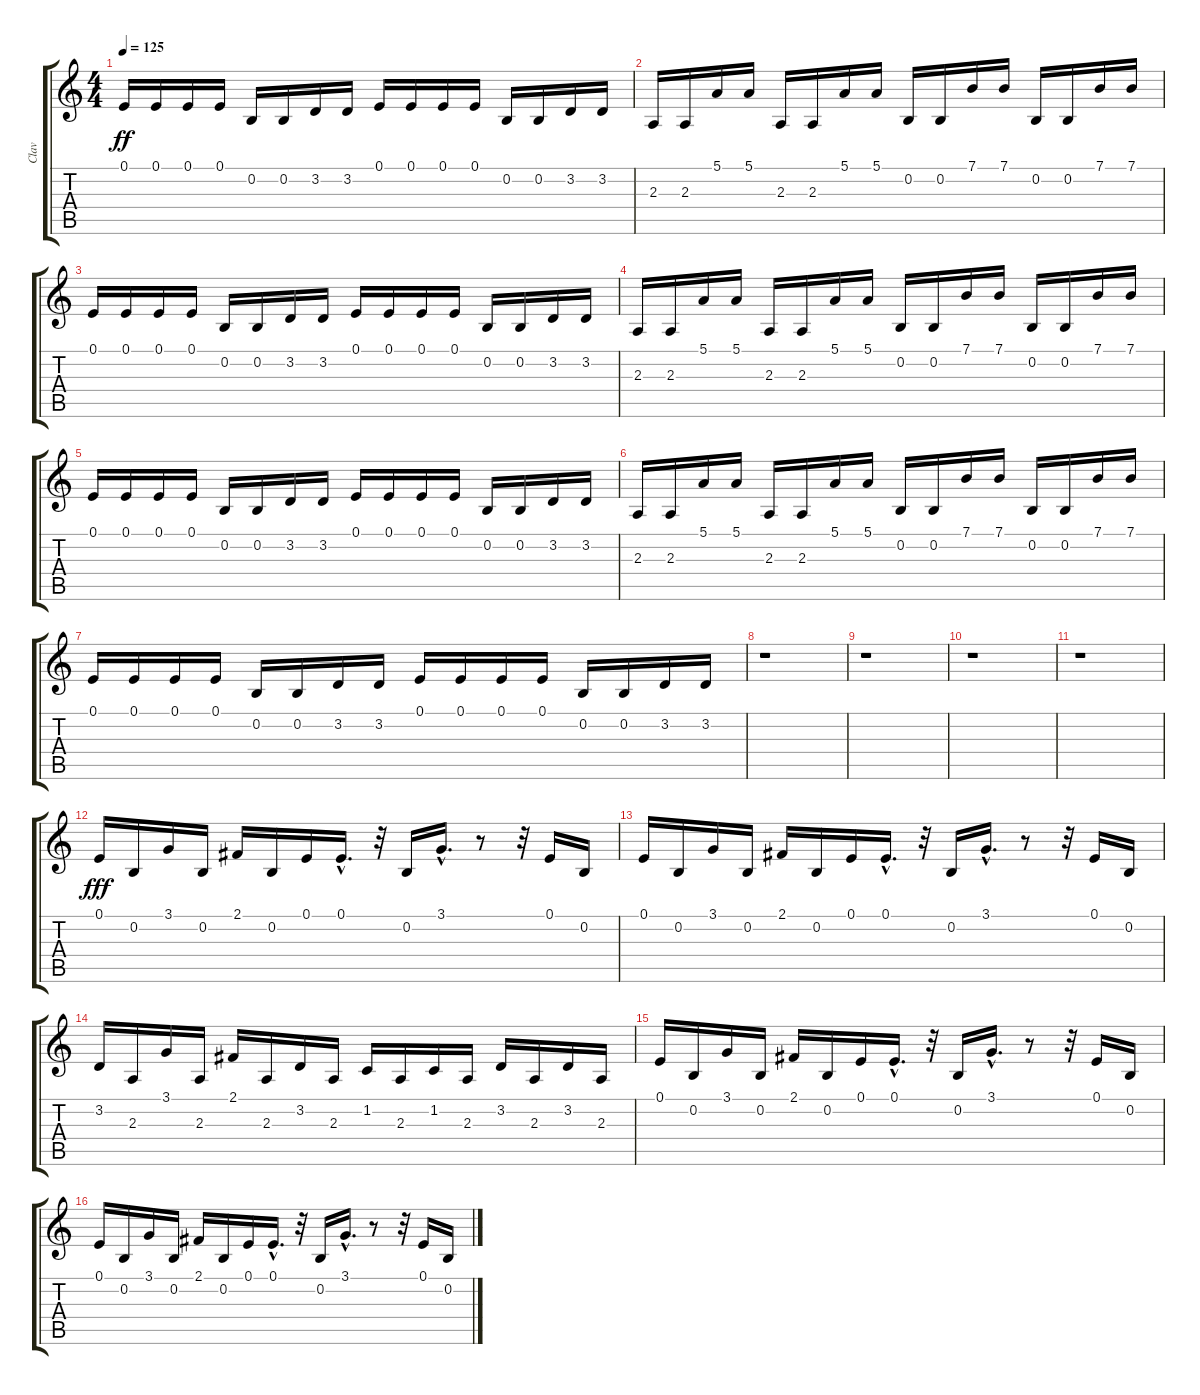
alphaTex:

\track ("Clav" "Clav") {instrument clavinet}
\staff {score tabs}
\tuning (E4 B3 G3 D3 A2 E2) {hide}
\ts (4 4)
\tempo 125
\clef g2
\ks c
0.1.16{dy ff} 0.1.16 0.1.16 0.1.16 0.2.16 0.2.16 3.2.16 3.2.16 0.1.16 0.1.16 0.1.16 0.1.16 0.2.16 0.2.16 3.2.16 3.2.16 |
2.3.16 2.3.16 5.1.16 5.1.16 2.3.16 2.3.16 5.1.16 5.1.16 0.2.16 0.2.16 7.1.16 7.1.16 0.2.16 0.2.16 7.1.16 7.1.16 |
0.1.16 0.1.16 0.1.16 0.1.16 0.2.16 0.2.16 3.2.16 3.2.16 0.1.16 0.1.16 0.1.16 0.1.16 0.2.16 0.2.16 3.2.16 3.2.16 |
2.3.16 2.3.16 5.1.16 5.1.16 2.3.16 2.3.16 5.1.16 5.1.16 0.2.16 0.2.16 7.1.16 7.1.16 0.2.16 0.2.16 7.1.16 7.1.16 |
0.1.16 0.1.16 0.1.16 0.1.16 0.2.16 0.2.16 3.2.16 3.2.16 0.1.16 0.1.16 0.1.16 0.1.16 0.2.16 0.2.16 3.2.16 3.2.16 |
2.3.16 2.3.16 5.1.16 5.1.16 2.3.16 2.3.16 5.1.16 5.1.16 0.2.16 0.2.16 7.1.16 7.1.16 0.2.16 0.2.16 7.1.16 7.1.16 |
0.1.16 0.1.16 0.1.16 0.1.16 0.2.16 0.2.16 3.2.16 3.2.16 0.1.16 0.1.16 0.1.16 0.1.16 0.2.16 0.2.16 3.2.16 3.2.16 |
r.1 |
r.1 |
r.1 |
r.1 |
0.1.16{dy fff} 0.2.16 3.1.16 0.2.16 2.1.16 0.2.16 0.1.16 0.1{hac}.16{d} r.32 0.2.16 3.1{hac}.16{d} r.8 r.32 0.1.16 0.2.16 |
0.1.16 0.2.16 3.1.16 0.2.16 2.1.16 0.2.16 0.1.16 0.1{hac}.16{d} r.32 0.2.16 3.1{hac}.16{d} r.8 r.32 0.1.16 0.2.16 |
3.2.16 2.3.16 3.1.16 2.3.16 2.1.16 2.3.16 3.2.16 2.3.16 1.2.16 2.3.16 1.2.16 2.3.16 3.2.16 2.3.16 3.2.16 2.3.16 |
0.1.16 0.2.16 3.1.16 0.2.16 2.1.16 0.2.16 0.1.16 0.1{hac}.16{d} r.32 0.2.16 3.1{hac}.16{d} r.8 r.32 0.1.16 0.2.16 |
0.1.16 0.2.16 3.1.16 0.2.16 2.1.16 0.2.16 0.1.16 0.1{hac}.16{d} r.32 0.2.16 3.1{hac}.16{d} r.8 r.32 0.1.16 0.2.16
